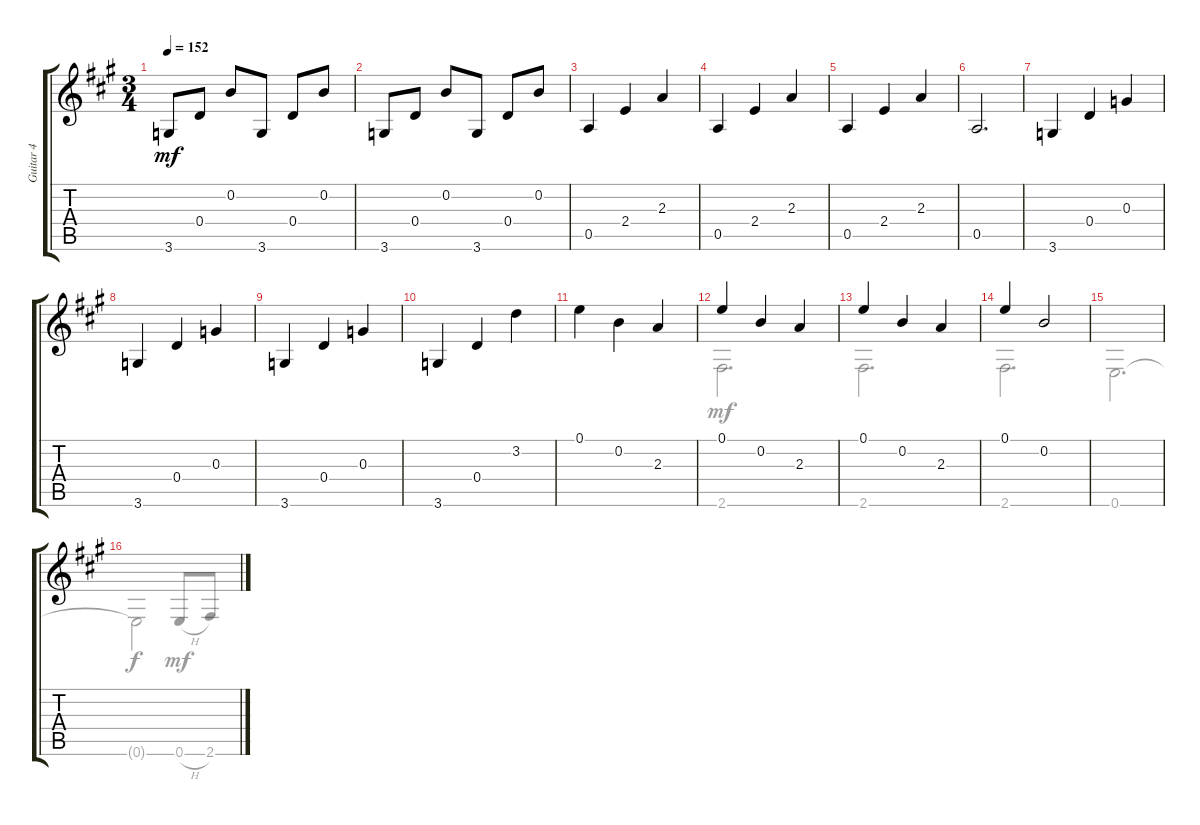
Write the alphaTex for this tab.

\track ("Guitar 4" "Guitar 4") {instrument acousticguitarnylon}
\staff {score tabs}
\tuning (E4 B3 G3 D3 A2 E2) {hide}
\voice
\ts (3 4)
\tempo 152
\clef g2
\ks a
3.6.8{dy mf} 0.4.8 0.2.8 3.6.8 0.4.8 0.2.8 |
3.6.8 0.4.8 0.2.8 3.6.8 0.4.8 0.2.8 |
0.5.4 2.4.4 2.3.4 |
0.5.4 2.4.4 2.3.4 |
0.5.4 2.4.4 2.3.4 |
0.5.2{d} |
3.6.4 0.4.4 0.3.4 |
3.6.4 0.4.4 0.3.4 |
3.6.4 0.4.4 0.3.4 |
3.6.4 0.4.4 3.2.4 |
0.1.4 0.2.4 2.3.4 |
0.1.4 0.2.4 2.3.4 |
0.1.4 0.2.4 2.3.4 |
0.1.4 0.2.2 |
|
\voice
\clef g2
\ottava regular
\simile none
\ks a
|
|
|
|
|
|
|
|
|
|
|
2.6.2{d} |
2.6.2{d} |
2.6.2{d} |
0.6.2{d} |
0.6{t}.2{dy f} 0.6{h}.8{dy mf beam Up} 2.6.8{beam Up}
